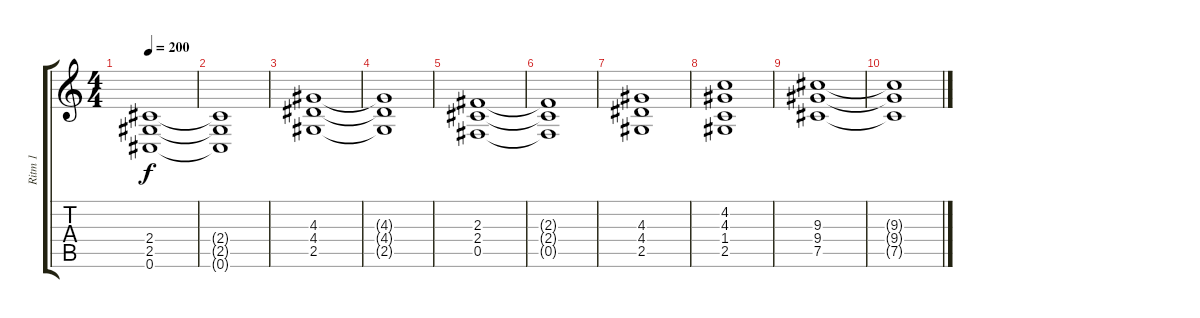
\track ("Ritm 1" "Ritm 1") {instrument distortionguitar}
\staff {score tabs}
\tuning (Db4 Ab3 E3 B2 Gb2 Db2) {hide}
\ts (4 4)
\tempo 200
\clef g2
\ks c
(2.4 2.5 0.6).1{dy f} |
(2.4{t} 2.5{t} 0.6{t}).1 |
(4.3 4.4 2.5).1 |
(4.3{t} 4.4{t} 2.5{t}).1 |
(2.3 2.4 0.5).1 |
(2.3{t} 2.4{t} 0.5{t}).1 |
(4.3 4.4 2.5).1 |
(4.2 4.3 1.4 2.5).1 |
(9.3 9.4 7.5).1 |
(9.3{t} 9.4{t} 7.5{t}).1
